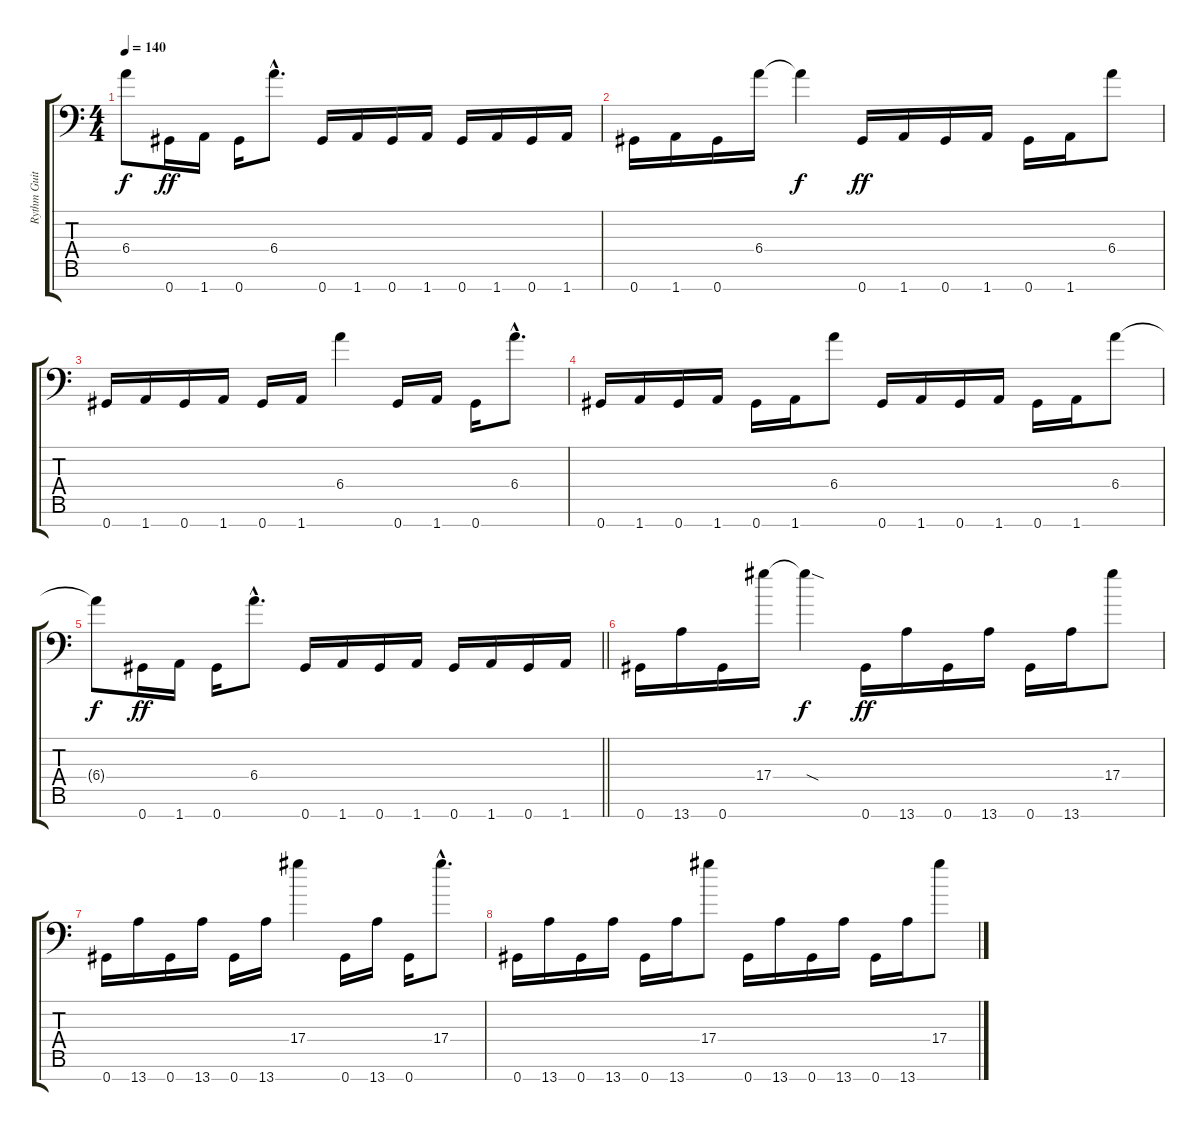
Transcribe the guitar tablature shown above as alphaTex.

\track ("Rythm Guitar #2" "Rythm Guit") {instrument distortionguitar}
\staff {score tabs}
\tuning (Eb4 Bb3 F3 Eb3 Bb2 F2 Ab1) {hide}
\ts (4 4)
\tempo 140
\clef f4
\ks c
6.4{t}.8{dy f} 0.7.16{dy ff} 1.7.16 0.7.16 6.4{hac}.8{d} 0.7.16 1.7.16 0.7.16 1.7.16 0.7.16 1.7.16 0.7.16 1.7.16 |
0.7.16 1.7.16 0.7.16 6.4.16 6.4{t}.4{dy f} 0.7.16{dy ff} 1.7.16 0.7.16 1.7.16 0.7.16 1.7.16 6.4.8 |
0.7.16 1.7.16 0.7.16 1.7.16 0.7.16 1.7.16 6.4.4 0.7.16 1.7.16 0.7.16 6.4{hac}.8{d} |
0.7.16 1.7.16 0.7.16 1.7.16 0.7.16 1.7.16 6.4.8 0.7.16 1.7.16 0.7.16 1.7.16 0.7.16 1.7.16 6.4.8 |
\barLineRight lightlight
6.4{t}.8{dy f} 0.7.16{dy ff} 1.7.16 0.7.16 6.4{hac}.8{d} 0.7.16 1.7.16 0.7.16 1.7.16 0.7.16 1.7.16 0.7.16 1.7.16 |
\section ("" "")
0.7.16 13.7.16 0.7.16 17.4.16 17.4{sod t}.4{dy f} 0.7.16{dy ff} 13.7.16 0.7.16 13.7.16 0.7.16 13.7.16 17.4.8 |
0.7.16 13.7.16 0.7.16 13.7.16 0.7.16 13.7.16 17.4.4 0.7.16 13.7.16 0.7.16 17.4{hac}.8{d} |
0.7.16 13.7.16 0.7.16 13.7.16 0.7.16 13.7.16 17.4.8 0.7.16 13.7.16 0.7.16 13.7.16 0.7.16 13.7.16 17.4.8
